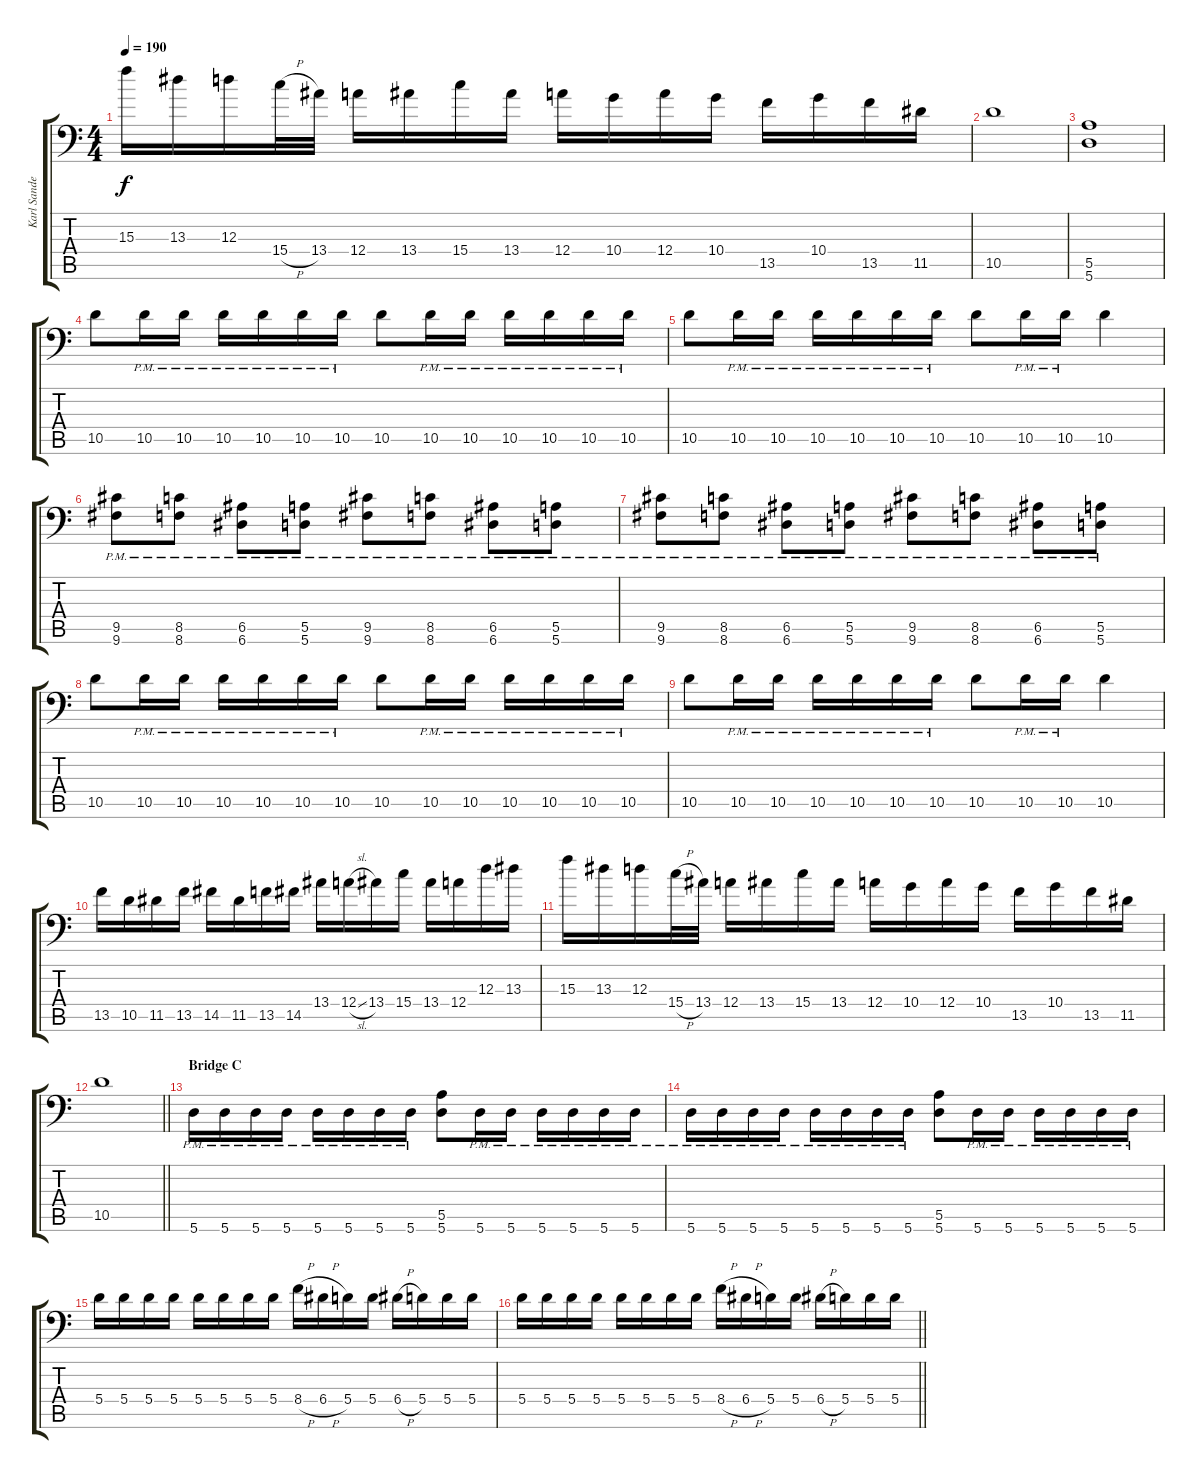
\track ("Karl Sanders " "Karl Sande") {instrument overdrivenguitar}
\staff {score tabs}
\tuning (B3 Gb3 D3 A2 E2 A1) {hide}
\ts (4 4)
\tempo 190
\clef f4
\ks c
15.3.16{dy f} 13.3.16 12.3.16 15.4{h}.32 13.4.32 12.4.16 13.4.16 15.4.16 13.4.16 12.4.16 10.4.16 12.4.16 10.4.16 13.5.16 10.4.16 13.5.16 11.5.16 |
10.5.1 |
(5.5 5.6).1 |
10.5.8 10.5{pm}.16 10.5{pm}.16 10.5{pm}.16 10.5{pm}.16 10.5{pm}.16 10.5{pm}.16 10.5.8 10.5{pm}.16 10.5{pm}.16 10.5{pm}.16 10.5{pm}.16 10.5{pm}.16 10.5{pm}.16 |
10.5.8 10.5{pm}.16 10.5{pm}.16 10.5{pm}.16 10.5{pm}.16 10.5{pm}.16 10.5{pm}.16 10.5.8 10.5{pm}.16 10.5{pm}.16 10.5.4 |
(9.5{pm} 9.6{pm}).8 (8.5{pm} 8.6{pm}).8 (6.5{pm} 6.6{pm}).8 (5.5{pm} 5.6{pm}).8 (9.5{pm} 9.6{pm}).8 (8.5{pm} 8.6{pm}).8 (6.5{pm} 6.6{pm}).8 (5.5{pm} 5.6{pm}).8 |
(9.5{pm} 9.6{pm}).8 (8.5{pm} 8.6{pm}).8 (6.5{pm} 6.6{pm}).8 (5.5{pm} 5.6{pm}).8 (9.5{pm} 9.6{pm}).8 (8.5{pm} 8.6{pm}).8 (6.5{pm} 6.6{pm}).8 (5.5{pm} 5.6{pm}).8 |
10.5.8 10.5{pm}.16 10.5{pm}.16 10.5{pm}.16 10.5{pm}.16 10.5{pm}.16 10.5{pm}.16 10.5.8 10.5{pm}.16 10.5{pm}.16 10.5{pm}.16 10.5{pm}.16 10.5{pm}.16 10.5{pm}.16 |
10.5.8 10.5{pm}.16 10.5{pm}.16 10.5{pm}.16 10.5{pm}.16 10.5{pm}.16 10.5{pm}.16 10.5.8 10.5{pm}.16 10.5{pm}.16 10.5.4 |
13.5.16 10.5.16 11.5.16 13.5.16 14.5.16 11.5.16 13.5.16 14.5.16 13.4.16 12.4{sl}.16 13.4.16 15.4.16 13.4.16 12.4.16 12.3.16 13.3.16 |
15.3.16 13.3.16 12.3.16 15.4{h}.32 13.4.32 12.4.16 13.4.16 15.4.16 13.4.16 12.4.16 10.4.16 12.4.16 10.4.16 13.5.16 10.4.16 13.5.16 11.5.16 |
\barLineRight lightlight
10.5.1 |
\section ("" "Bridge C")
5.6{pm}.16 5.6{pm}.16 5.6{pm}.16 5.6{pm}.16 5.6{pm}.16 5.6{pm}.16 5.6{pm}.16 5.6{pm}.16 (5.5 5.6).8 5.6{pm}.16 5.6{pm}.16 5.6{pm}.16 5.6{pm}.16 5.6{pm}.16 5.6{pm}.16 |
5.6{pm}.16 5.6{pm}.16 5.6{pm}.16 5.6{pm}.16 5.6{pm}.16 5.6{pm}.16 5.6{pm}.16 5.6{pm}.16 (5.5 5.6).8 5.6{pm}.16 5.6{pm}.16 5.6{pm}.16 5.6{pm}.16 5.6{pm}.16 5.6{pm}.16 |
5.4.16 5.4.16 5.4.16 5.4.16 5.4.16 5.4.16 5.4.16 5.4.16 8.4{h}.16 6.4{h}.16 5.4.16 5.4.16 6.4{h}.16 5.4.16 5.4.16 5.4.16 |
\barLineRight lightlight
5.4.16 5.4.16 5.4.16 5.4.16 5.4.16 5.4.16 5.4.16 5.4.16 8.4{h}.16 6.4{h}.16 5.4.16 5.4.16 6.4{h}.16 5.4.16 5.4.16 5.4.16
